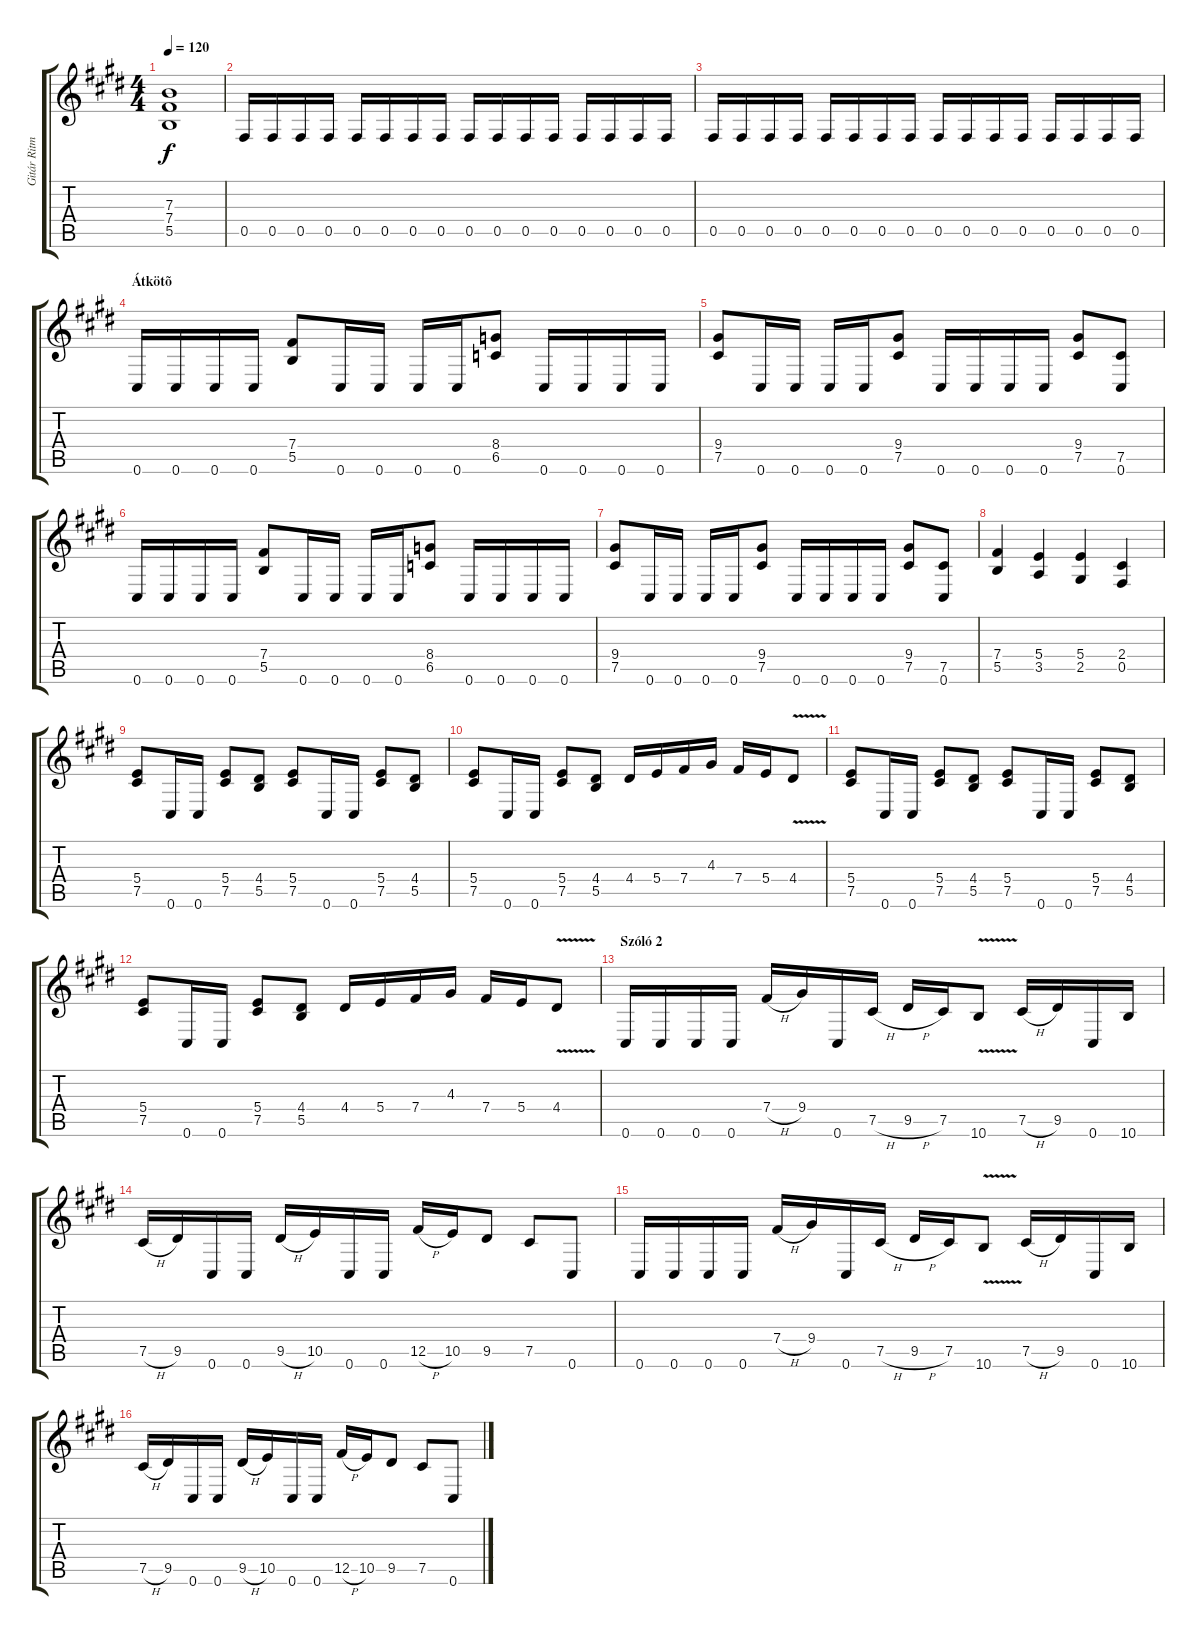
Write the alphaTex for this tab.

\track ("Gitár Ritm 2" "Gitár Ritm") {instrument distortionguitar}
\staff {score tabs}
\tuning (Db4 Ab3 E3 B2 Gb2 Db2) {hide}
\ts (4 4)
\tempo 120
\clef g2
\ks c#minor
(7.3 7.4 5.5).1{dy f} |
0.5.16 0.5.16 0.5.16 0.5.16 0.5.16 0.5.16 0.5.16 0.5.16 0.5.16 0.5.16 0.5.16 0.5.16 0.5.16 0.5.16 0.5.16 0.5.16 |
0.5.16 0.5.16 0.5.16 0.5.16 0.5.16 0.5.16 0.5.16 0.5.16 0.5.16 0.5.16 0.5.16 0.5.16 0.5.16 0.5.16 0.5.16 0.5.16 |
\section ("" "Átkötõ")
0.6.16 0.6.16 0.6.16 0.6.16 (7.4 5.5).8 0.6.16 0.6.16 0.6.16 0.6.16 (8.4 6.5).8 0.6.16 0.6.16 0.6.16 0.6.16 |
(9.4 7.5).8 0.6.16 0.6.16 0.6.16 0.6.16 (9.4 7.5).8 0.6.16 0.6.16 0.6.16 0.6.16 (9.4 7.5).8 (7.5 0.6).8 |
0.6.16 0.6.16 0.6.16 0.6.16 (7.4 5.5).8 0.6.16 0.6.16 0.6.16 0.6.16 (8.4 6.5).8 0.6.16 0.6.16 0.6.16 0.6.16 |
(9.4 7.5).8 0.6.16 0.6.16 0.6.16 0.6.16 (9.4 7.5).8 0.6.16 0.6.16 0.6.16 0.6.16 (9.4 7.5).8 (7.5 0.6).8 |
(7.4 5.5).4 (5.4 3.5).4 (5.4 2.5).4 (2.4 0.5).4 |
(5.4 7.5).8 0.6.16 0.6.16 (5.4 7.5).8 (4.4 5.5).8 (5.4 7.5).8 0.6.16 0.6.16 (5.4 7.5).8 (4.4 5.5).8 |
(5.4 7.5).8 0.6.16 0.6.16 (5.4 7.5).8 (4.4 5.5).8 4.4.16 5.4.16 7.4.16 4.3.16 7.4.16 5.4.16 4.4{v}.8 |
(5.4 7.5).8 0.6.16 0.6.16 (5.4 7.5).8 (4.4 5.5).8 (5.4 7.5).8 0.6.16 0.6.16 (5.4 7.5).8 (4.4 5.5).8 |
(5.4 7.5).8 0.6.16 0.6.16 (5.4 7.5).8 (4.4 5.5).8 4.4.16 5.4.16 7.4.16 4.3.16 7.4.16 5.4.16 4.4{v}.8 |
\section ("" "Szóló 2")
0.6.16 0.6.16 0.6.16 0.6.16 7.4{h}.16 9.4.16 0.6.16 7.5{h}.16 9.5{h}.16 7.5.16 10.6{v}.8 7.5{h}.16 9.5.16 0.6.16 10.6.16 |
7.5{h}.16 9.5.16 0.6.16 0.6.16 9.5{h}.16 10.5.16 0.6.16 0.6.16 12.5{h}.16 10.5.16 9.5.8 7.5.8 0.6.8 |
0.6.16 0.6.16 0.6.16 0.6.16 7.4{h}.16 9.4.16 0.6.16 7.5{h}.16 9.5{h}.16 7.5.16 10.6{v}.8 7.5{h}.16 9.5.16 0.6.16 10.6.16 |
7.5{h}.16 9.5.16 0.6.16 0.6.16 9.5{h}.16 10.5.16 0.6.16 0.6.16 12.5{h}.16 10.5.16 9.5.8 7.5.8 0.6.8
